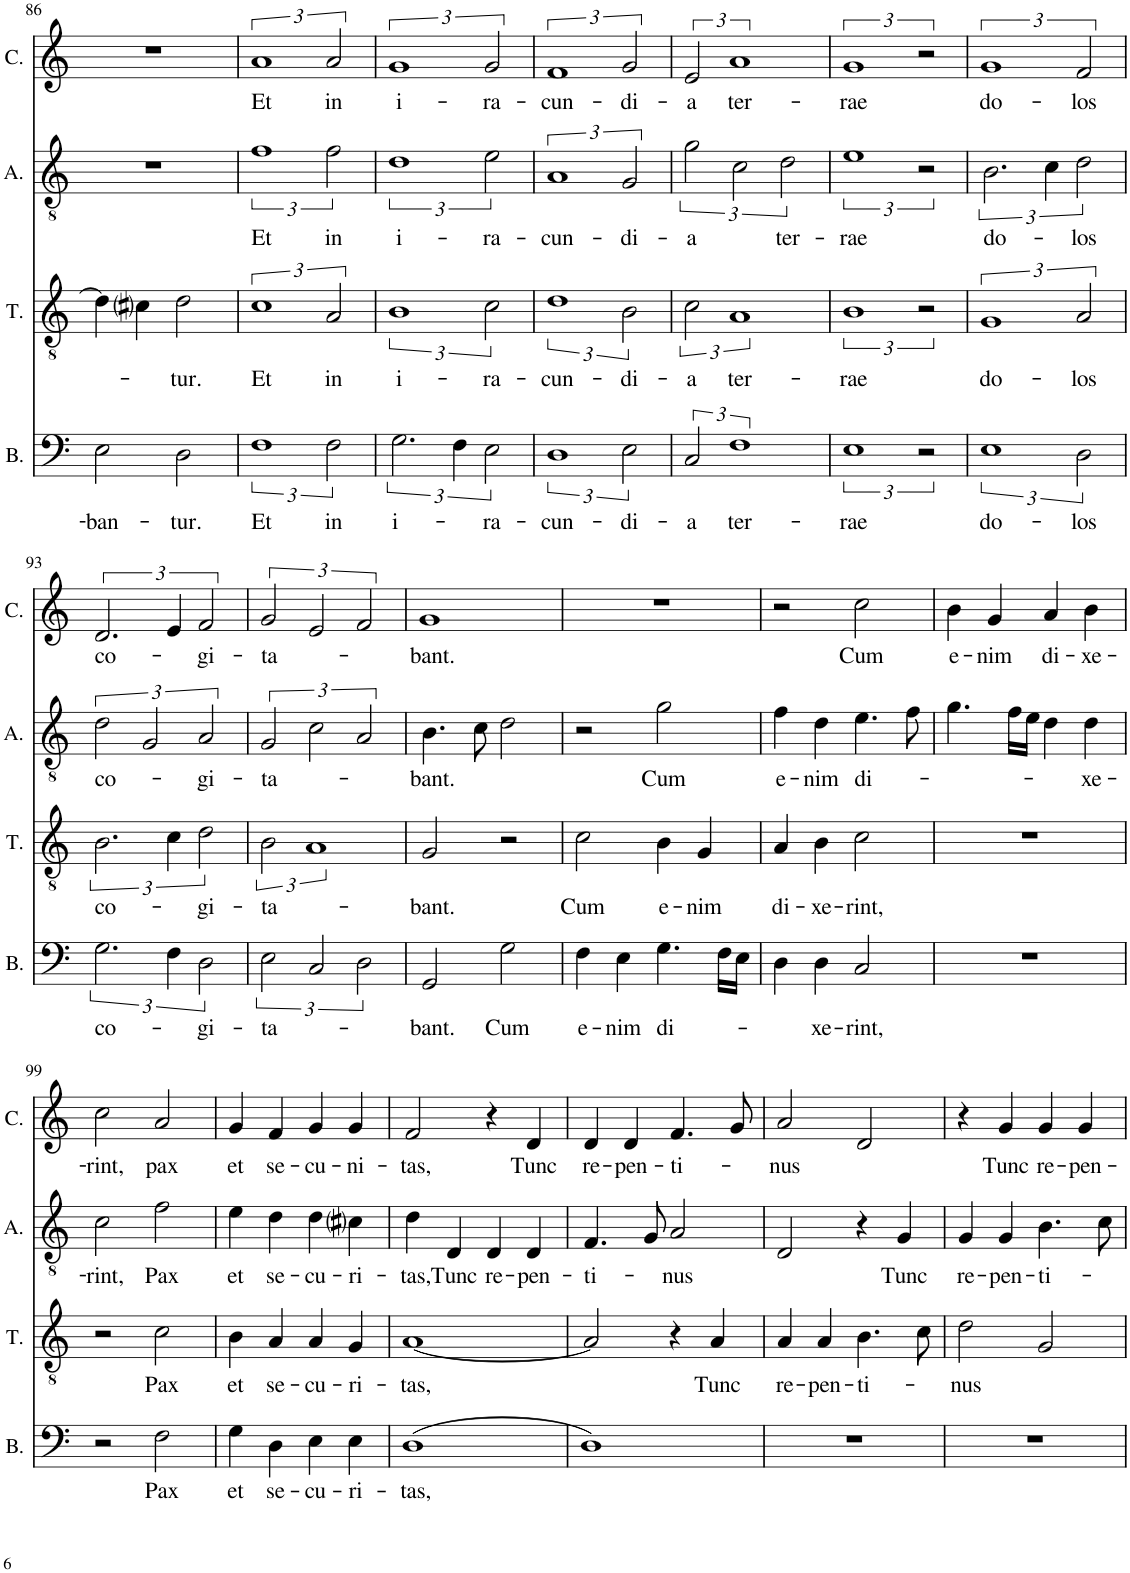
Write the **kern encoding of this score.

**kern	**text	**kern	**text	**kern	**text	**kern	**text
*part4	*part4	*part3	*part3	*part2	*part2	*part1	*part1
*staff4	*staff4	*staff3	*staff3	*staff2	*staff2	*staff1	*staff1
*I"Bassus	*	*I"Tenor	*	*I"Altus	*	*I"Cantus	*
*I'B.	*	*I'T.	*	*I'A.	*	*I'C.	*
!!LO:PB:g=z
*clefF4	*	*clefGv2	*	*clefGv2	*	*clefG2	*
*k[]	*	*k[]	*	*k[]	*	*k[]	*
*M2/2	*	*M2/2	*	*M2/2	*	*M2/2	*
*met(c|)	*	*met(c|)	*	*met(c|)	*	*met(c|)	*
=86	=86	=86	=86	=86	=86	=86	=86
!	!LO:LY:b	!	!	!	!	!	!
2E\	-ban-	4d\]	.	1r	.	1r	.
.	.	4c#i\	.	.	.	.	.
!	!LO:LY:b	!	!LO:LY:b	!	!	!	!
2D\	-tur.	2d\	-tur.	.	.	.	.
=87	=87	=87	=87	=87	=87	=87	=87
!	!LO:LY:b	!	!LO:LY:b	!	!LO:LY:b	!	!LO:LY:b
3%2F	Et	3%2c	Et	3%2f	Et	3%2a	Et
!	!LO:LY:b	!	!LO:LY:b	!	!LO:LY:b	!	!LO:LY:b
3F\	in	3A/	in	3f\	in	3a/	in
=88	=88	=88	=88	=88	=88	=88	=88
!	!LO:LY:b	!	!LO:LY:b	!	!LO:LY:b	!	!LO:LY:b
3.G\	i-	3%2B	i-	3%2d	i-	3%2g	i-
6F\	.	.	.	.	.	.	.
!	!LO:LY:b	!	!LO:LY:b	!	!LO:LY:b	!	!LO:LY:b
3E\	-ra-	3c\	-ra-	3e\	-ra-	3g/	-ra-
=89	=89	=89	=89	=89	=89	=89	=89
!	!LO:LY:b	!	!LO:LY:b	!	!LO:LY:b	!	!LO:LY:b
3%2D	-cun-	3%2d	-cun-	3%2A	-cun-	3%2f	-cun-
!	!LO:LY:b	!	!LO:LY:b	!	!LO:LY:b	!	!LO:LY:b
3E\	-di-	3B\	-di-	3G/	-di-	3g/	-di-
=90	=90	=90	=90	=90	=90	=90	=90
!	!LO:LY:b	!	!LO:LY:b	!	!LO:LY:b	!	!LO:LY:b
3C/	-a	3c\	-a	3g\	-a	3e/	-a
!	!LO:LY:b	!	!LO:LY:b	!	!	!	!LO:LY:b
3%2F	ter-	3%2A	ter-	3c\	.	3%2a	ter-
!	!	!	!	!	!LO:LY:b	!	!
.	.	.	.	3d\	ter-	.	.
=91	=91	=91	=91	=91	=91	=91	=91
!	!LO:LY:b	!	!LO:LY:b	!	!LO:LY:b	!	!LO:LY:b
3%2E	-rae	3%2B	-rae	3%2e	-rae	3%2g	-rae
3r	.	3r	.	3r	.	3r	.
=92	=92	=92	=92	=92	=92	=92	=92
!	!LO:LY:b	!	!LO:LY:b	!	!LO:LY:b	!	!LO:LY:b
3%2E	do-	3%2G	do-	3.B\	do-	3%2g	do-
.	.	.	.	6c\	.	.	.
!	!LO:LY:b	!	!LO:LY:b	!	!LO:LY:b	!	!LO:LY:b
3D\	-los	3A/	-los	3d\	-los	3f/	-los
!!LO:LB:g=z
=93	=93	=93	=93	=93	=93	=93	=93
!	!LO:LY:b	!	!LO:LY:b	!	!LO:LY:b	!	!LO:LY:b
3.G\	co-	3.B\	co-	3d\	co-	3.d/	co-
.	.	.	.	3G/	.	.	.
6F\	.	6c\	.	.	.	6e/	.
!	!LO:LY:b	!	!LO:LY:b	!	!LO:LY:b	!	!LO:LY:b
3D\	-gi-	3d\	-gi-	3A/	gi-	3f/	-gi-
=94	=94	=94	=94	=94	=94	=94	=94
!	!LO:LY:b	!	!LO:LY:b	!	!LO:LY:b	!	!LO:LY:b
3E\	-ta-	3B\	-ta-	3G/	-ta-	3g/	-ta-
3C/	.	3%2A	.	3c\	.	3e/	.
3D\	.	.	.	3A/	.	3f/	.
=95	=95	=95	=95	=95	=95	=95	=95
!	!LO:LY:b	!	!LO:LY:b	!	!LO:LY:b	!	!LO:LY:b
2GG/	-bant.	2G/	-bant.	4.B\	-bant.	1g	-bant.
.	.	.	.	8c\	.	.	.
!	!LO:LY:b	!	!	!	!	!	!
2G\	Cum	2r	.	2d\	.	.	.
=96	=96	=96	=96	=96	=96	=96	=96
!	!LO:LY:b	!	!LO:LY:b	!	!	!	!
4F\	e-	2c\	Cum	2r	.	1r	.
!	!LO:LY:b	!	!	!	!	!	!
4E\	-nim	.	.	.	.	.	.
!	!LO:LY:b	!	!LO:LY:b	!	!LO:LY:b	!	!
4.G\	di-	4B\	e-	2g\	Cum	.	.
!	!	!	!LO:LY:b	!	!	!	!
.	.	4G/	-nim	.	.	.	.
16F\LL	.	.	.	.	.	.	.
16E\JJ	.	.	.	.	.	.	.
=97	=97	=97	=97	=97	=97	=97	=97
!	!	!	!LO:LY:b	!	!LO:LY:b	!	!
4D\	.	4A/	di-	4f\	e-	2r	.
!	!LO:LY:b	!	!LO:LY:b	!	!LO:LY:b	!	!
4D\	-xe-	4B\	-xe-	4d\	-nim	.	.
!	!LO:LY:b	!	!LO:LY:b	!	!LO:LY:b	!	!LO:LY:b
2C/	-rint,	2c\	-rint,	4.e\	di-	2cc\	Cum
.	.	.	.	8f\	.	.	.
=98	=98	=98	=98	=98	=98	=98	=98
!	!	!	!	!	!	!	!LO:LY:b
1r	.	1r	.	4.g\	.	4b\	e-
!	!	!	!	!	!	!	!LO:LY:b
.	.	.	.	.	.	4g/	-nim
.	.	.	.	16f\LL	.	.	.
.	.	.	.	16e\JJ	.	.	.
!	!	!	!	!	!	!	!LO:LY:b
.	.	.	.	4d\	.	4a/	di-
!	!	!	!	!	!LO:LY:b	!	!LO:LY:b
.	.	.	.	4d\	-xe-	4b\	-xe-
!!LO:LB:g=z
=99	=99	=99	=99	=99	=99	=99	=99
!	!	!	!	!	!LO:LY:b	!	!LO:LY:b
2r	.	2r	.	2c\	-rint,	2cc\	-rint,
!	!LO:LY:b	!	!LO:LY:b	!	!LO:LY:b	!	!LO:LY:b
2F\	Pax	2c\	Pax	2f\	Pax	2a/	pax
=100	=100	=100	=100	=100	=100	=100	=100
!	!LO:LY:b	!	!LO:LY:b	!	!LO:LY:b	!	!LO:LY:b
4G\	et	4B\	et	4e\	et	4g/	et
!	!LO:LY:b	!	!LO:LY:b	!	!LO:LY:b	!	!LO:LY:b
4D\	se-	4A/	se-	4d\	se-	4f/	se-
!	!LO:LY:b	!	!LO:LY:b	!	!LO:LY:b	!	!LO:LY:b
4E\	-cu-	4A/	-cu-	4d\	-cu-	4g/	-cu-
!	!LO:LY:b	!	!LO:LY:b	!	!LO:LY:b	!	!LO:LY:b
4E\	-ri-	4G/	-ri-	4c#i\	-ri-	4g/	-ni-
=101	=101	=101	=101	=101	=101	=101	=101
!	!LO:LY:b	!	!LO:LY:b	!	!LO:LY:b	!	!LO:LY:b
(1D	-tas,	[1A	-tas,	4d\	-tas,	2f/	-tas,
!	!	!	!	!	!LO:LY:b	!	!
.	.	.	.	4D/	Tunc	.	.
!	!	!	!	!	!LO:LY:b	!	!
.	.	.	.	4D/	re-	4r	.
!	!	!	!	!	!LO:LY:b	!	!LO:LY:b
.	.	.	.	4D/	-pen-	4d/	Tunc
=102	=102	=102	=102	=102	=102	=102	=102
!	!	!	!	!	!LO:LY:b	!	!LO:LY:b
1D)	.	2A/]	.	4.F/	-ti-	4d/	re-
!	!	!	!	!	!	!	!LO:LY:b
.	.	.	.	.	.	4d/	-pen-
.	.	.	.	8G/	.	.	.
!	!	!	!	!	!LO:LY:b	!	!LO:LY:b
.	.	4r	.	2A/	-nus	4.f/	-ti-
!	!	!	!LO:LY:b	!	!	!	!
.	.	4A/	Tunc	.	.	.	.
.	.	.	.	.	.	8g/	.
=103	=103	=103	=103	=103	=103	=103	=103
!	!	!	!LO:LY:b	!	!	!	!LO:LY:b
1r	.	4A/	re-	2D/	.	2a/	-nus
!	!	!	!LO:LY:b	!	!	!	!
.	.	4A/	-pen-	.	.	.	.
!	!	!	!LO:LY:b	!	!	!	!
.	.	4.B\	-ti-	4r	.	2d/	.
!	!	!	!	!	!LO:LY:b	!	!
.	.	.	.	4G/	Tunc	.	.
.	.	8c\	.	.	.	.	.
=104	=104	=104	=104	=104	=104	=104	=104
!	!	!	!LO:LY:b	!	!LO:LY:b	!	!
1r	.	2d\	nus	4G/	re-	4r	.
!	!	!	!	!	!LO:LY:b	!	!LO:LY:b
.	.	.	.	4G/	-pen-	4g/	Tunc
!	!	!	!	!	!LO:LY:b	!	!LO:LY:b
.	.	2G/	.	4.B\	-ti-	4g/	re-
!	!	!	!	!	!	!	!LO:LY:b
.	.	.	.	.	.	4g/	-pen-
.	.	.	.	8c\	.	.	.
=	=	=	=	=	=	=	=
*-	*-	*-	*-	*-	*-	*-	*-
